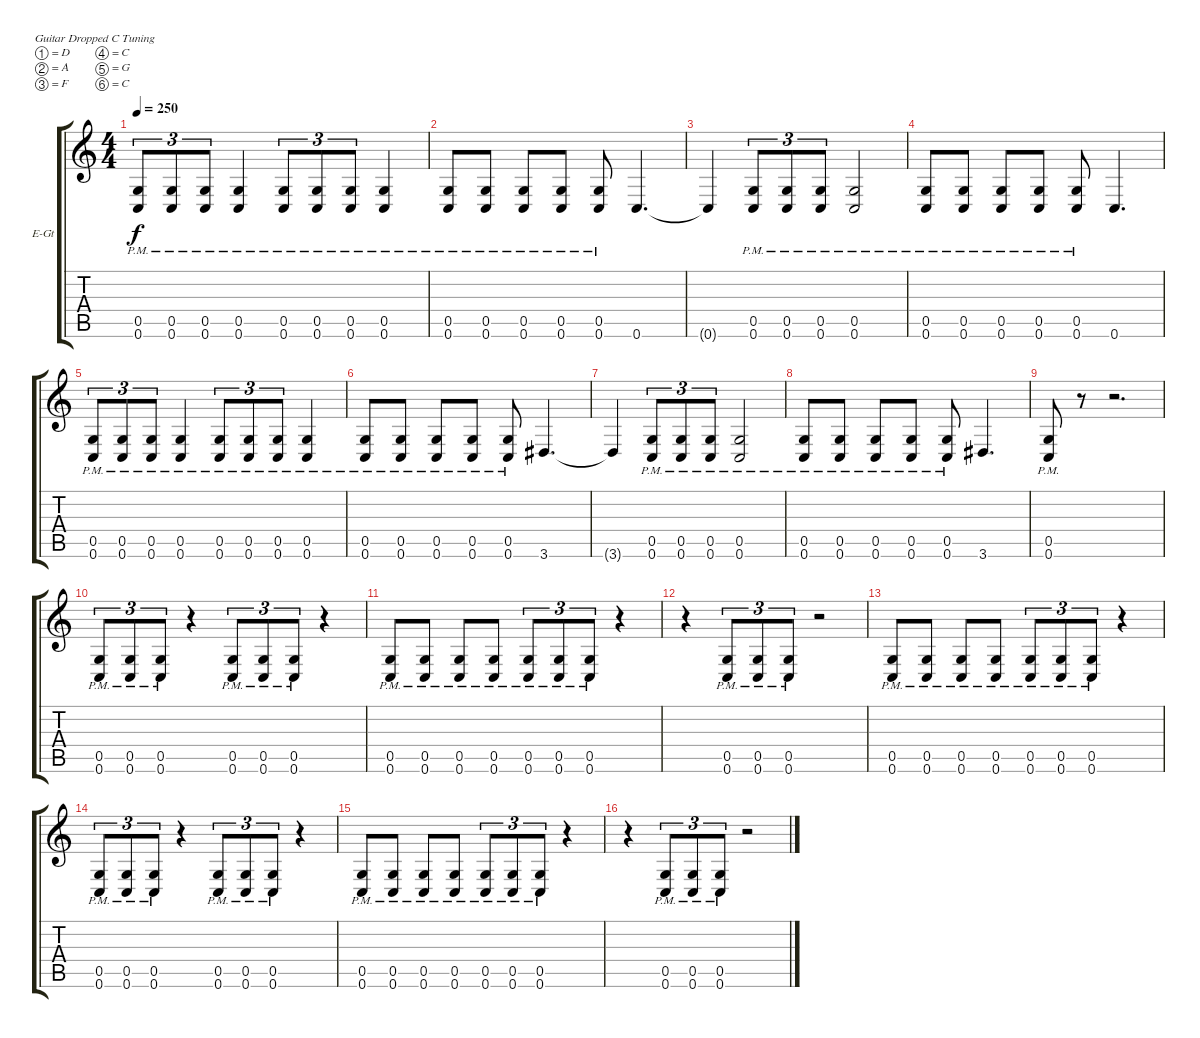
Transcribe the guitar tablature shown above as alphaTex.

\defaultSystemsLayout 4
\bracketExtendMode groupsimilarinstruments
\firstSystemTrackNameOrientation horizontal
\otherSystemsTrackNameOrientation horizontal
\track ("Guitar 2" "E-Gt") {instrument distortionguitar}
\staff {score tabs}
\tuning (D4 A3 F3 C3 G2 C2)
\ts (4 4)
\tempo 250
\clef g2
\ks c
(0.6{pm} 0.5{pm}).8{tu (3 2) dy f} (0.6{pm} 0.5{pm}).8{tu (3 2)} (0.6{pm} 0.5{pm}).8{tu (3 2)} (0.5{pm} 0.6{pm}).4 (0.6{pm} 0.5{pm}).8{tu (3 2)} (0.6{pm} 0.5{pm}).8{tu (3 2)} (0.6{pm} 0.5{pm}).8{tu (3 2)} (0.5{pm} 0.6{pm}).4 |
(0.6{pm} 0.5{pm}).8 (0.6{pm} 0.5{pm}).8 (0.6{pm} 0.5{pm}).8 (0.6{pm} 0.5{pm}).8 (0.6{pm} 0.5{pm}).8 0.6.4{d} |
0.6{t}.4 (0.6{pm} 0.5{pm}).8{tu (3 2)} (0.6{pm} 0.5{pm}).8{tu (3 2)} (0.6{pm} 0.5{pm}).8{tu (3 2)} (0.5{pm} 0.6{pm}).2 |
(0.6{pm} 0.5{pm}).8 (0.6{pm} 0.5{pm}).8 (0.6{pm} 0.5{pm}).8 (0.6{pm} 0.5{pm}).8 (0.5{pm} 0.6{pm}).8 0.6.4{d} |
(0.6{pm} 0.5{pm}).8{tu (3 2)} (0.6{pm} 0.5{pm}).8{tu (3 2)} (0.6{pm} 0.5{pm}).8{tu (3 2)} (0.5{pm} 0.6{pm}).4 (0.6{pm} 0.5{pm}).8{tu (3 2)} (0.6{pm} 0.5{pm}).8{tu (3 2)} (0.6{pm} 0.5{pm}).8{tu (3 2)} (0.5{pm} 0.6{pm}).4 |
(0.6{pm} 0.5{pm}).8 (0.6{pm} 0.5{pm}).8 (0.6{pm} 0.5{pm}).8 (0.6{pm} 0.5{pm}).8 (0.6{pm} 0.5{pm}).8 3.6.4{d} |
3.6{t}.4 (0.6{pm} 0.5{pm}).8{tu (3 2)} (0.6{pm} 0.5{pm}).8{tu (3 2)} (0.6{pm} 0.5{pm}).8{tu (3 2)} (0.5{pm} 0.6{pm}).2 |
(0.6{pm} 0.5{pm}).8 (0.6{pm} 0.5{pm}).8 (0.6{pm} 0.5{pm}).8 (0.6{pm} 0.5{pm}).8 (0.5{pm} 0.6{pm}).8 3.6.4{d} |
(0.5{pm} 0.6{pm}).8 r.8 r.2{d} |
(0.6{pm} 0.5{pm}).8{tu (3 2)} (0.6{pm} 0.5{pm}).8{tu (3 2)} (0.6{pm} 0.5{pm}).8{tu (3 2)} r.4 (0.6{pm} 0.5{pm}).8{tu (3 2)} (0.6{pm} 0.5{pm}).8{tu (3 2)} (0.6{pm} 0.5{pm}).8{tu (3 2)} r.4 |
(0.6{pm} 0.5{pm}).8 (0.6{pm} 0.5{pm}).8 (0.6{pm} 0.5{pm}).8 (0.6{pm} 0.5{pm}).8 (0.6{pm} 0.5{pm}).8{tu (3 2)} (0.6{pm} 0.5{pm}).8{tu (3 2)} (0.6{pm} 0.5{pm}).8{tu (3 2)} r.4 |
r.4 (0.6{pm} 0.5{pm}).8{tu (3 2)} (0.6{pm} 0.5{pm}).8{tu (3 2)} (0.6{pm} 0.5{pm}).8{tu (3 2)} r.2 |
(0.6{pm} 0.5{pm}).8 (0.6{pm} 0.5{pm}).8 (0.6{pm} 0.5{pm}).8 (0.6{pm} 0.5{pm}).8 (0.6{pm} 0.5{pm}).8{tu (3 2)} (0.6{pm} 0.5{pm}).8{tu (3 2)} (0.6{pm} 0.5{pm}).8{tu (3 2)} r.4 |
(0.6{pm} 0.5{pm}).8{tu (3 2)} (0.6{pm} 0.5{pm}).8{tu (3 2)} (0.6{pm} 0.5{pm}).8{tu (3 2)} r.4 (0.6{pm} 0.5{pm}).8{tu (3 2)} (0.6{pm} 0.5{pm}).8{tu (3 2)} (0.6{pm} 0.5{pm}).8{tu (3 2)} r.4 |
(0.6{pm} 0.5{pm}).8 (0.6{pm} 0.5{pm}).8 (0.6{pm} 0.5{pm}).8 (0.6{pm} 0.5{pm}).8 (0.6{pm} 0.5{pm}).8{tu (3 2)} (0.6{pm} 0.5{pm}).8{tu (3 2)} (0.6{pm} 0.5{pm}).8{tu (3 2)} r.4 |
r.4 (0.6{pm} 0.5{pm}).8{tu (3 2)} (0.6{pm} 0.5{pm}).8{tu (3 2)} (0.6{pm} 0.5{pm}).8{tu (3 2)} r.2
